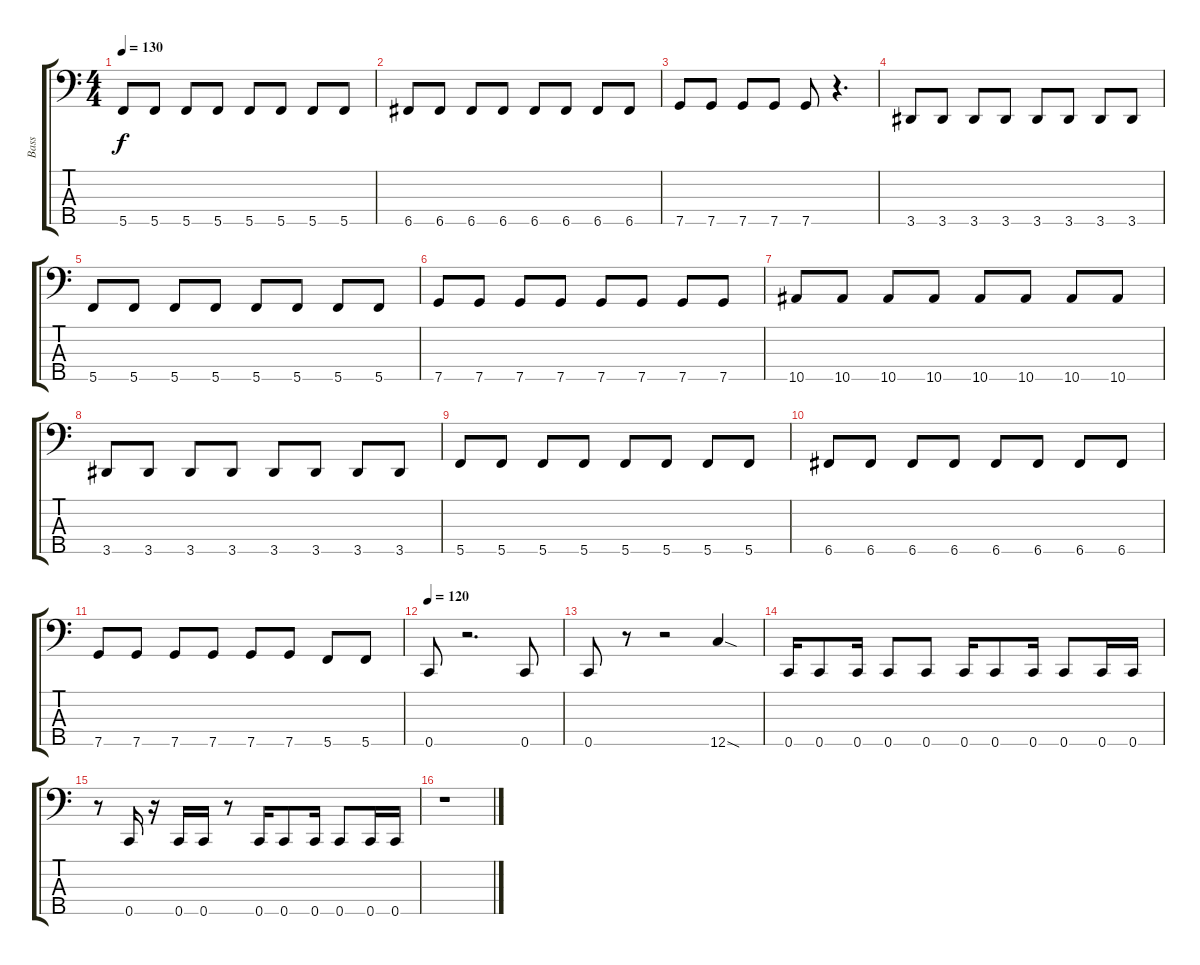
\track ("Bass" "Bass") {solo instrument electricbassfinger}
\staff {score tabs}
\tuning (A2 F2 C2 G1 C1) {hide}
\ts (4 4)
\tempo 130
\clef f4
\ks c
5.5.8{dy f} 5.5.8 5.5.8 5.5.8 5.5.8 5.5.8 5.5.8 5.5.8 |
6.5.8 6.5.8 6.5.8 6.5.8 6.5.8 6.5.8 6.5.8 6.5.8 |
7.5.8 7.5.8 7.5.8 7.5.8 7.5.8 r.4{d} |
3.5.8 3.5.8 3.5.8 3.5.8 3.5.8 3.5.8 3.5.8 3.5.8 |
5.5.8 5.5.8 5.5.8 5.5.8 5.5.8 5.5.8 5.5.8 5.5.8 |
7.5.8 7.5.8 7.5.8 7.5.8 7.5.8 7.5.8 7.5.8 7.5.8 |
10.5.8 10.5.8 10.5.8 10.5.8 10.5.8 10.5.8 10.5.8 10.5.8 |
3.5.8 3.5.8 3.5.8 3.5.8 3.5.8 3.5.8 3.5.8 3.5.8 |
5.5.8 5.5.8 5.5.8 5.5.8 5.5.8 5.5.8 5.5.8 5.5.8 |
6.5.8 6.5.8 6.5.8 6.5.8 6.5.8 6.5.8 6.5.8 6.5.8 |
7.5.8 7.5.8 7.5.8 7.5.8 7.5.8 7.5.8 5.5.8 5.5.8 |
\tempo 120
0.5.8 r.2{d} 0.5.8 |
0.5.8 r.8 r.2 12.5{sod}.4 |
0.5.16 0.5.8 0.5.16 0.5.8 0.5.8 0.5.16 0.5.8 0.5.16 0.5.8 0.5.16 0.5.16 |
r.8 0.5.16 r.16 0.5.16 0.5.16 r.8 0.5.16 0.5.8 0.5.16 0.5.8 0.5.16 0.5.16 |
r.1
